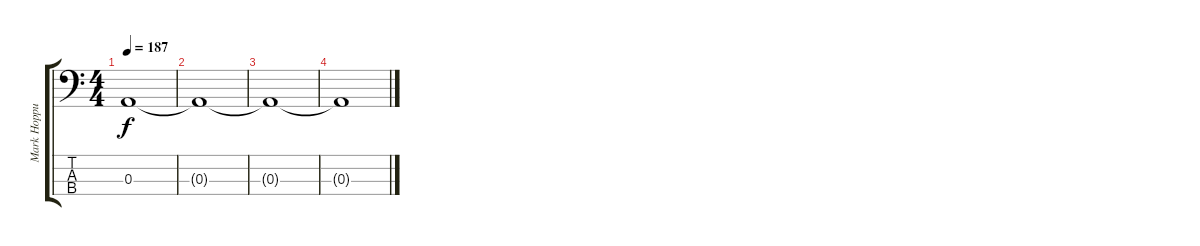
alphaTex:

\track ("Mark Hoppus Bass" "Mark Hoppu") {instrument electricbassfinger}
\staff {score tabs}
\tuning (G2 D2 A1 E1) {hide}
\ts (4 4)
\tempo 187
\clef f4
\ks c
0.3.1{dy f volume 0} |
0.3{t}.1 |
0.3{t}.1 |
0.3{t}.1
